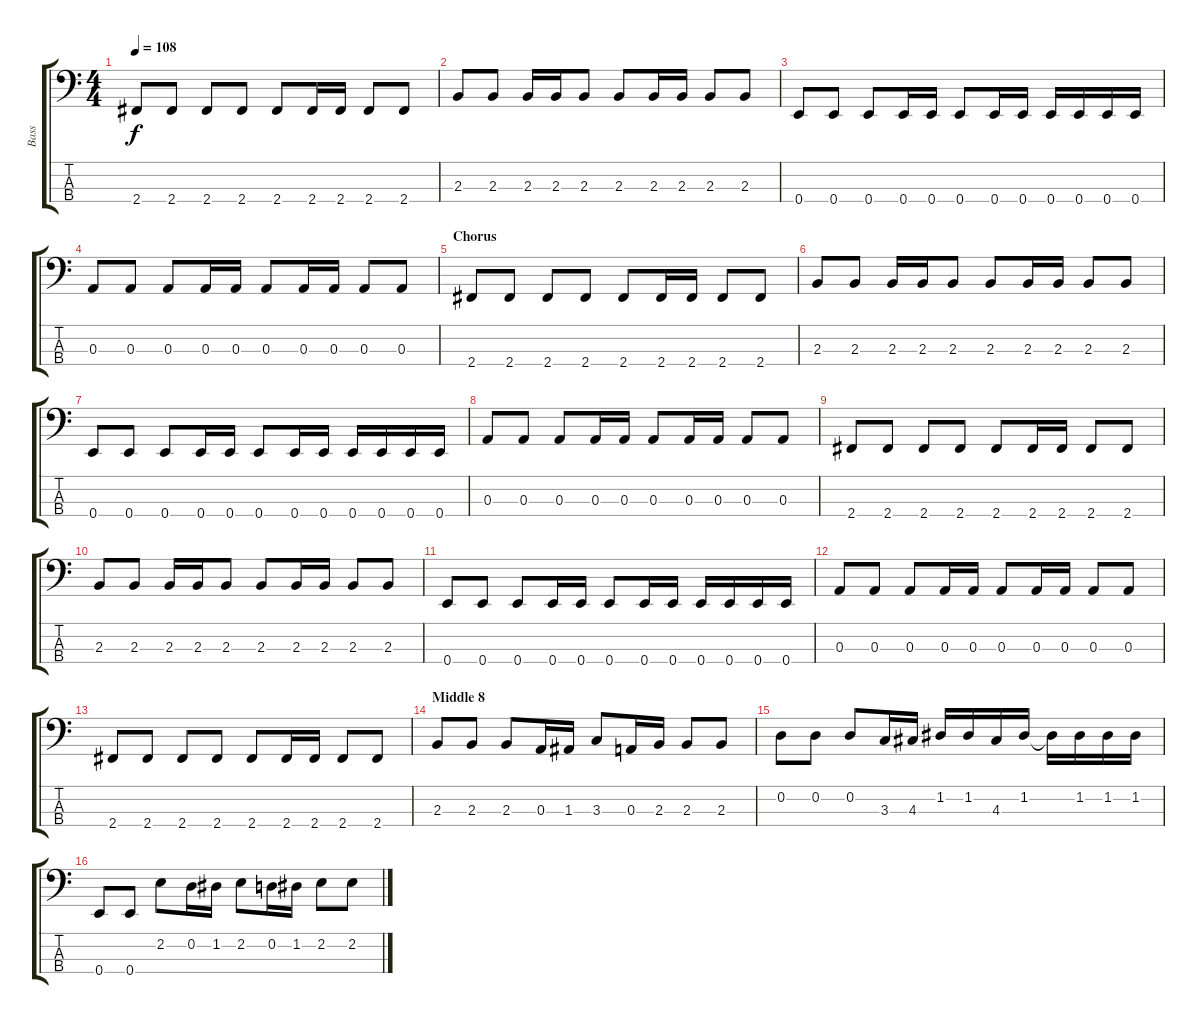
\track ("Bass" "Bass") {instrument electricbasspick}
\staff {score tabs}
\tuning (G2 D2 A1 E1) {hide}
\ts (4 4)
\tempo 108
\clef f4
\ks c
2.4.8{dy f} 2.4.8 2.4.8 2.4.8 2.4.8 2.4.16 2.4.16 2.4.8 2.4.8 |
2.3.8 2.3.8 2.3.16 2.3.16 2.3.8 2.3.8 2.3.16 2.3.16 2.3.8 2.3.8 |
0.4.8 0.4.8 0.4.8 0.4.16 0.4.16 0.4.8 0.4.16 0.4.16 0.4.16 0.4.16 0.4.16 0.4.16 |
0.3.8 0.3.8 0.3.8 0.3.16 0.3.16 0.3.8 0.3.16 0.3.16 0.3.8 0.3.8 |
\section ("" "Chorus")
2.4.8 2.4.8 2.4.8 2.4.8 2.4.8 2.4.16 2.4.16 2.4.8 2.4.8 |
2.3.8 2.3.8 2.3.16 2.3.16 2.3.8 2.3.8 2.3.16 2.3.16 2.3.8 2.3.8 |
0.4.8 0.4.8 0.4.8 0.4.16 0.4.16 0.4.8 0.4.16 0.4.16 0.4.16 0.4.16 0.4.16 0.4.16 |
0.3.8 0.3.8 0.3.8 0.3.16 0.3.16 0.3.8 0.3.16 0.3.16 0.3.8 0.3.8 |
2.4.8 2.4.8 2.4.8 2.4.8 2.4.8 2.4.16 2.4.16 2.4.8 2.4.8 |
2.3.8 2.3.8 2.3.16 2.3.16 2.3.8 2.3.8 2.3.16 2.3.16 2.3.8 2.3.8 |
0.4.8 0.4.8 0.4.8 0.4.16 0.4.16 0.4.8 0.4.16 0.4.16 0.4.16 0.4.16 0.4.16 0.4.16 |
0.3.8 0.3.8 0.3.8 0.3.16 0.3.16 0.3.8 0.3.16 0.3.16 0.3.8 0.3.8 |
2.4.8 2.4.8 2.4.8 2.4.8 2.4.8 2.4.16 2.4.16 2.4.8 2.4.8 |
\section ("" "Middle 8")
2.3.8 2.3.8 2.3.8 0.3.16 1.3.16 3.3.8 0.3.16 2.3.16 2.3.8 2.3.8 |
0.2.8 0.2.8 0.2.8 3.3.16 4.3.16 1.2.16 1.2.16 4.3.16 1.2.16 1.2{t}.16 1.2.16 1.2.16 1.2.16 |
0.4.8 0.4.8 2.2.8 0.2.16 1.2.16 2.2.8 0.2.16 1.2.16 2.2.8 2.2.8
